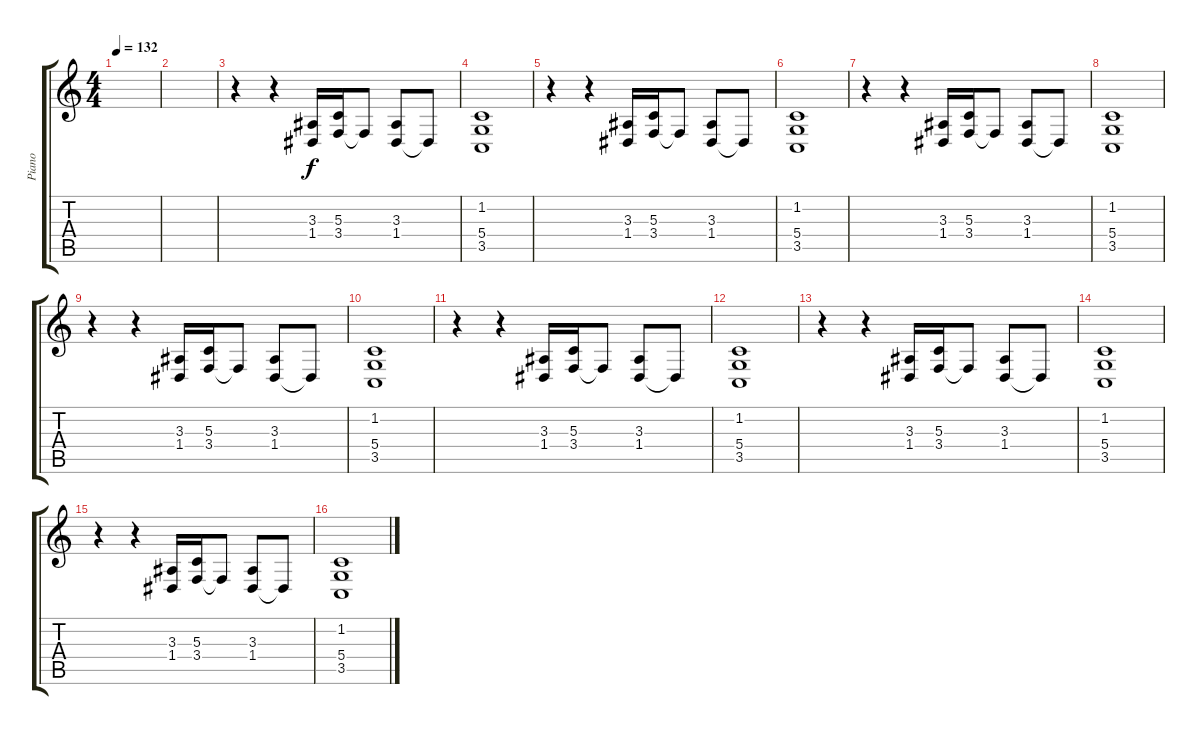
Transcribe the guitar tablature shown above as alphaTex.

\track ("Piano" "Piano") {instrument electricgrandpiano}
\staff {score tabs}
\tuning (E4 B3 G3 D3 A2 E2) {hide}
\ts (4 4)
\tempo 132
\clef g2
\ks c
|
|
r.4 r.4 (3.3 1.4).16 (5.3 3.4).16 3.4{t}.8 (3.3 1.4).8 1.4{t}.8 |
(1.2 5.4 3.5).1 |
r.4 r.4 (3.3 1.4).16 (5.3 3.4).16 3.4{t}.8 (3.3 1.4).8 1.4{t}.8 |
(1.2 5.4 3.5).1 |
r.4 r.4 (3.3 1.4).16 (5.3 3.4).16 3.4{t}.8 (3.3 1.4).8 1.4{t}.8 |
(1.2 5.4 3.5).1 |
r.4 r.4 (3.3 1.4).16 (5.3 3.4).16 3.4{t}.8 (3.3 1.4).8 1.4{t}.8 |
(1.2 5.4 3.5).1 |
r.4 r.4 (3.3 1.4).16 (5.3 3.4).16 3.4{t}.8 (3.3 1.4).8 1.4{t}.8 |
(1.2 5.4 3.5).1 |
r.4 r.4 (3.3 1.4).16 (5.3 3.4).16 3.4{t}.8 (3.3 1.4).8 1.4{t}.8 |
(1.2 5.4 3.5).1 |
r.4 r.4 (3.3 1.4).16 (5.3 3.4).16 3.4{t}.8 (3.3 1.4).8 1.4{t}.8 |
(1.2 5.4 3.5).1
